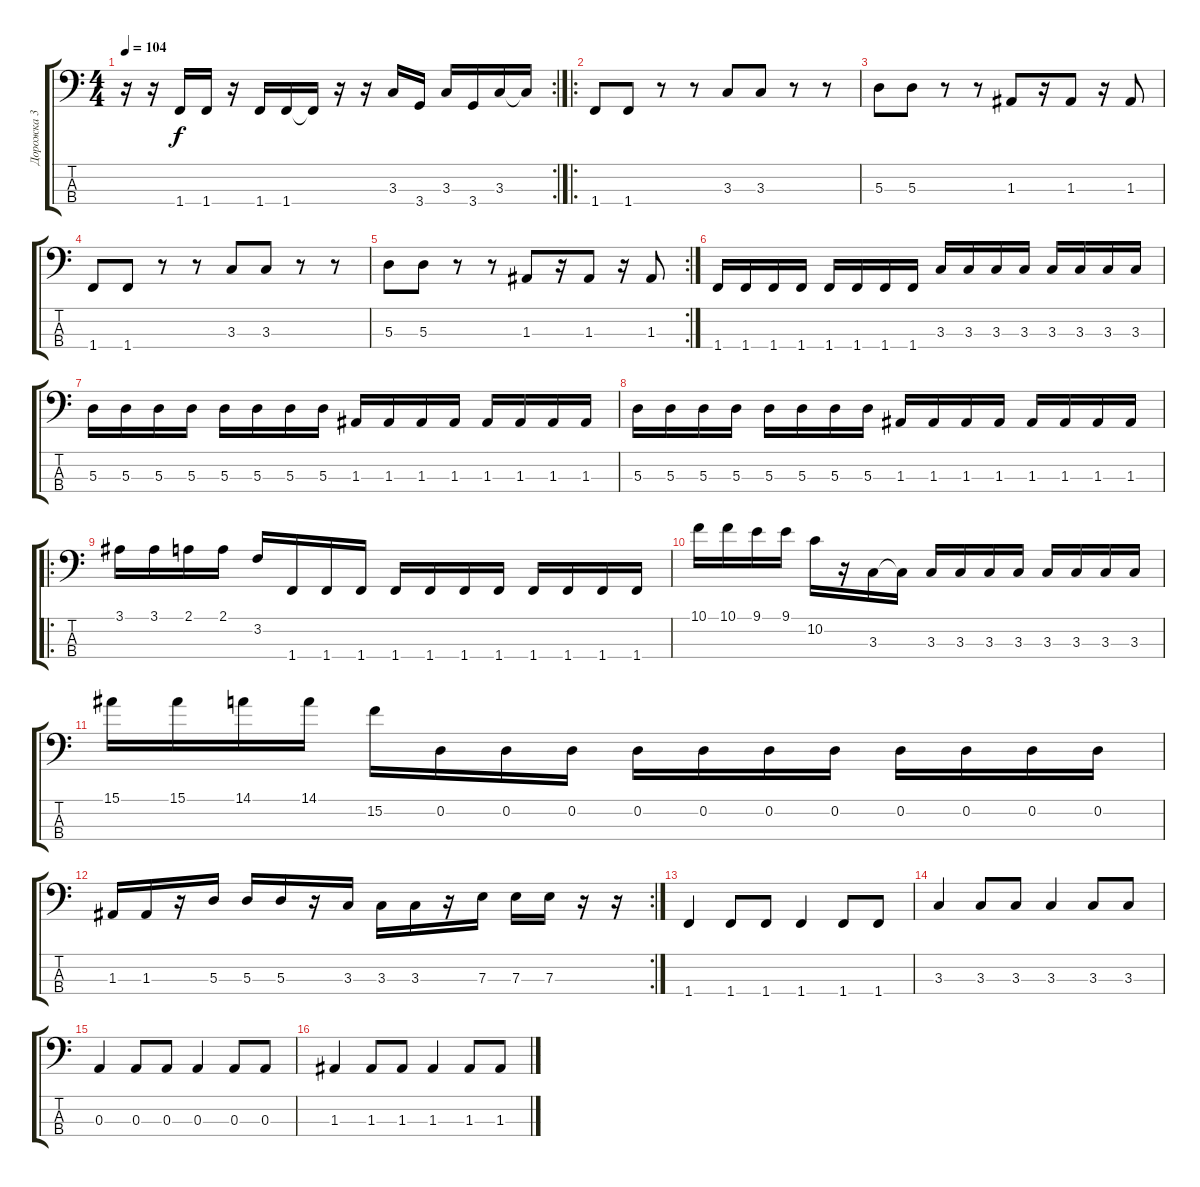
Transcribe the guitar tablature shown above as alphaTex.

\track ("Дорожка 3" "Дорожка 3") {instrument slapbass1}
\staff {score tabs}
\tuning (G2 D2 A1 E1) {hide}
\rc 2
\ts (4 4)
\tempo 104
\clef f4
\ks c
r.16{dy f} r.16 1.4.16 1.4.16 r.16 1.4.16 1.4.16 1.4{t}.16 r.16 r.16 3.3.16 3.4.16 3.3.16 3.4.16 3.3.16 3.3{t}.16 |
\ro
1.4.8 1.4.8 r.8 r.8 3.3.8 3.3.8 r.8 r.8 |
5.3.8 5.3.8 r.8 r.8 1.3.8 r.16 1.3.8 r.16 1.3.8 |
1.4.8 1.4.8 r.8 r.8 3.3.8 3.3.8 r.8 r.8 |
\rc 2
5.3.8 5.3.8 r.8 r.8 1.3.8 r.16 1.3.8 r.16 1.3.8 |
1.4.16 1.4.16 1.4.16 1.4.16 1.4.16 1.4.16 1.4.16 1.4.16 3.3.16 3.3.16 3.3.16 3.3.16 3.3.16 3.3.16 3.3.16 3.3.16 |
5.3.16 5.3.16 5.3.16 5.3.16 5.3.16 5.3.16 5.3.16 5.3.16 1.3.16 1.3.16 1.3.16 1.3.16 1.3.16 1.3.16 1.3.16 1.3.16 |
5.3.16 5.3.16 5.3.16 5.3.16 5.3.16 5.3.16 5.3.16 5.3.16 1.3.16 1.3.16 1.3.16 1.3.16 1.3.16 1.3.16 1.3.16 1.3.16 |
\ro
3.1.16 3.1.16 2.1.16 2.1.16 3.2.16 1.4.16 1.4.16 1.4.16 1.4.16 1.4.16 1.4.16 1.4.16 1.4.16 1.4.16 1.4.16 1.4.16 |
10.1.16 10.1.16 9.1.16 9.1.16 10.2.16 r.16 3.3.16 3.3{t}.16 3.3.16 3.3.16 3.3.16 3.3.16 3.3.16 3.3.16 3.3.16 3.3.16 |
15.1.16 15.1.16 14.1.16 14.1.16 15.2.16 0.2.16 0.2.16 0.2.16 0.2.16 0.2.16 0.2.16 0.2.16 0.2.16 0.2.16 0.2.16 0.2.16 |
\rc 2
1.3.16 1.3.16 r.16 5.3.16 5.3.16 5.3.16 r.16 3.3.16 3.3.16 3.3.16 r.16 7.3.16 7.3.16 7.3.16 r.16 r.16 |
1.4.4 1.4.8 1.4.8 1.4.4 1.4.8 1.4.8 |
3.3.4 3.3.8 3.3.8 3.3.4 3.3.8 3.3.8 |
0.3.4 0.3.8 0.3.8 0.3.4 0.3.8 0.3.8 |
1.3.4 1.3.8 1.3.8 1.3.4 1.3.8 1.3.8
